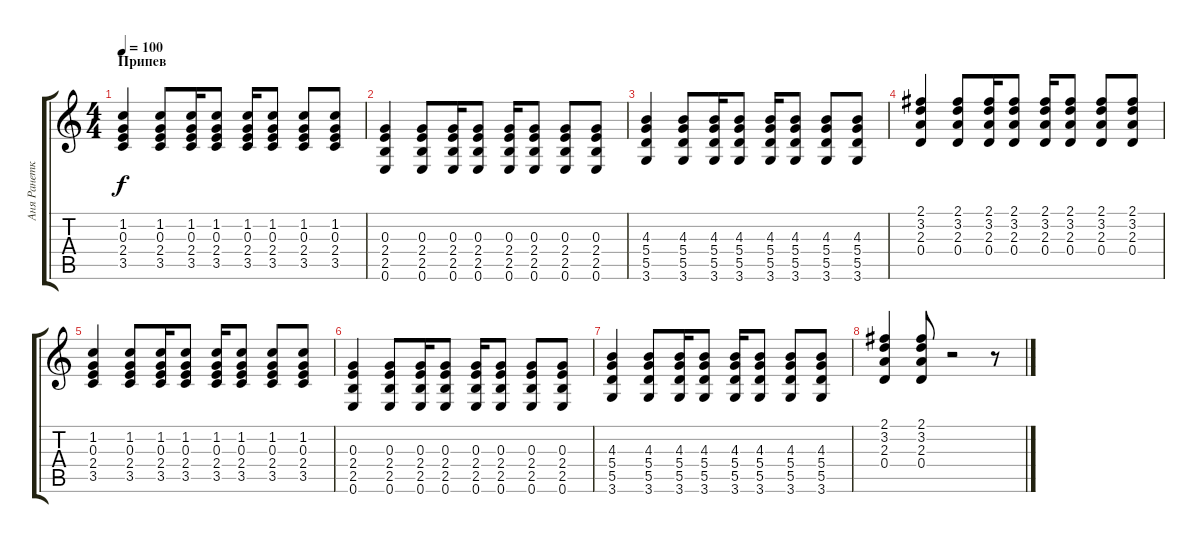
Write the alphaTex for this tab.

\track ("Аня Ранетка" "Аня Ранетк") {instrument acousticguitarsteel}
\staff {score tabs}
\tuning (E4 B3 G3 D3 A2 E2) {hide}
\ts (4 4)
\section ("" "Припев")
\tempo 100
\clef g2
\ks c
(1.2 0.3 2.4 3.5).4{dy f} (1.2 0.3 2.4 3.5).8 (1.2 0.3 2.4 3.5).16 (1.2 0.3 2.4 3.5).8 (1.2 0.3 2.4 3.5).16 (1.2 0.3 2.4 3.5).8 (1.2 0.3 2.4 3.5).8 (1.2 0.3 2.4 3.5).8 |
(0.3 2.4 2.5 0.6).4 (0.3 2.4 2.5 0.6).8 (0.3 2.4 2.5 0.6).16 (0.3 2.4 2.5 0.6).8 (0.3 2.4 2.5 0.6).16 (0.3 2.4 2.5 0.6).8 (0.3 2.4 2.5 0.6).8 (0.3 2.4 2.5 0.6).8 |
(4.3 5.4 5.5 3.6).4 (4.3 5.4 5.5 3.6).8 (4.3 5.4 5.5 3.6).16 (4.3 5.4 5.5 3.6).8 (4.3 5.4 5.5 3.6).16 (4.3 5.4 5.5 3.6).8 (4.3 5.4 5.5 3.6).8 (4.3 5.4 5.5 3.6).8 |
(2.1 3.2 2.3 0.4).4 (2.1 3.2 2.3 0.4).8 (2.1 3.2 2.3 0.4).16 (2.1 3.2 2.3 0.4).8 (2.1 3.2 2.3 0.4).16 (2.1 3.2 2.3 0.4).8 (2.1 3.2 2.3 0.4).8 (2.1 3.2 2.3 0.4).8 |
(1.2 0.3 2.4 3.5).4 (1.2 0.3 2.4 3.5).8 (1.2 0.3 2.4 3.5).16 (1.2 0.3 2.4 3.5).8 (1.2 0.3 2.4 3.5).16 (1.2 0.3 2.4 3.5).8 (1.2 0.3 2.4 3.5).8 (1.2 0.3 2.4 3.5).8 |
(0.3 2.4 2.5 0.6).4 (0.3 2.4 2.5 0.6).8 (0.3 2.4 2.5 0.6).16 (0.3 2.4 2.5 0.6).8 (0.3 2.4 2.5 0.6).16 (0.3 2.4 2.5 0.6).8 (0.3 2.4 2.5 0.6).8 (0.3 2.4 2.5 0.6).8 |
(4.3 5.4 5.5 3.6).4 (4.3 5.4 5.5 3.6).8 (4.3 5.4 5.5 3.6).16 (4.3 5.4 5.5 3.6).8 (4.3 5.4 5.5 3.6).16 (4.3 5.4 5.5 3.6).8 (4.3 5.4 5.5 3.6).8 (4.3 5.4 5.5 3.6).8 |
(2.1 3.2 2.3 0.4).4 (2.1 3.2 2.3 0.4).8 r.2 r.8
